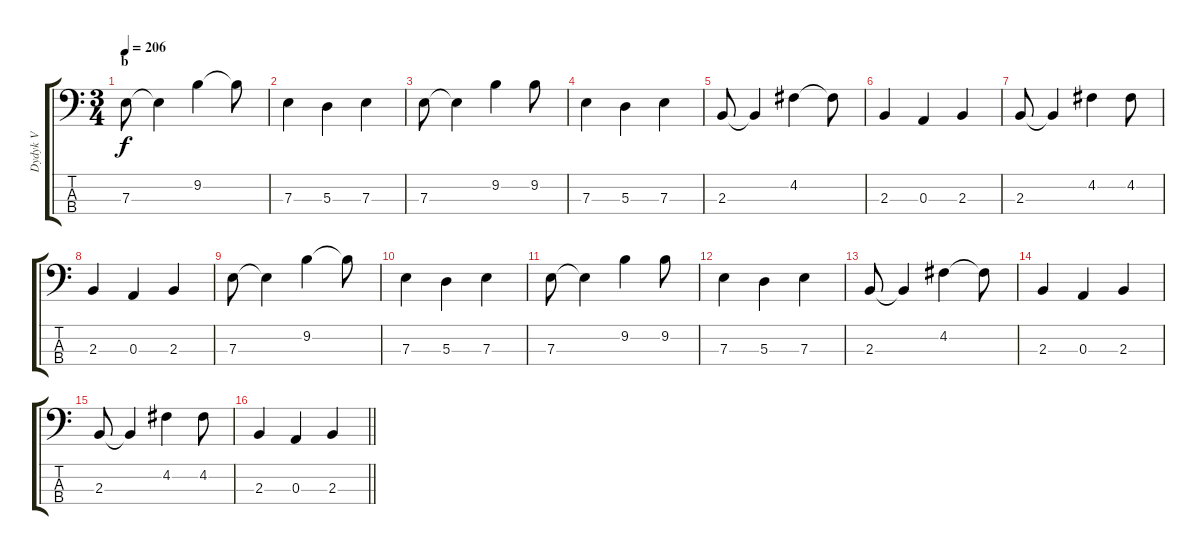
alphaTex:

\track ("Dydyk V" "Dydyk V") {instrument acousticbass}
\staff {score tabs}
\tuning (G2 D2 A1 E1) {hide}
\ts (3 4)
\section ("" "b")
\tempo 206
\clef f4
\ks c
7.3.8{dy f} 7.3{t}.4 9.2.4 9.2{t}.8 |
7.3.4 5.3.4 7.3.4 |
7.3.8 7.3{t}.4 9.2.4 9.2.8 |
7.3.4 5.3.4 7.3.4 |
2.3.8 2.3{t}.4 4.2.4 4.2{t}.8 |
2.3.4 0.3.4 2.3.4 |
2.3.8 2.3{t}.4 4.2.4 4.2.8 |
2.3.4 0.3.4 2.3.4 |
7.3.8 7.3{t}.4 9.2.4 9.2{t}.8 |
7.3.4 5.3.4 7.3.4 |
7.3.8 7.3{t}.4 9.2.4 9.2.8 |
7.3.4 5.3.4 7.3.4 |
2.3.8 2.3{t}.4 4.2.4 4.2{t}.8 |
2.3.4 0.3.4 2.3.4 |
2.3.8 2.3{t}.4 4.2.4 4.2.8 |
\barLineRight lightlight
2.3.4 0.3.4 2.3.4
